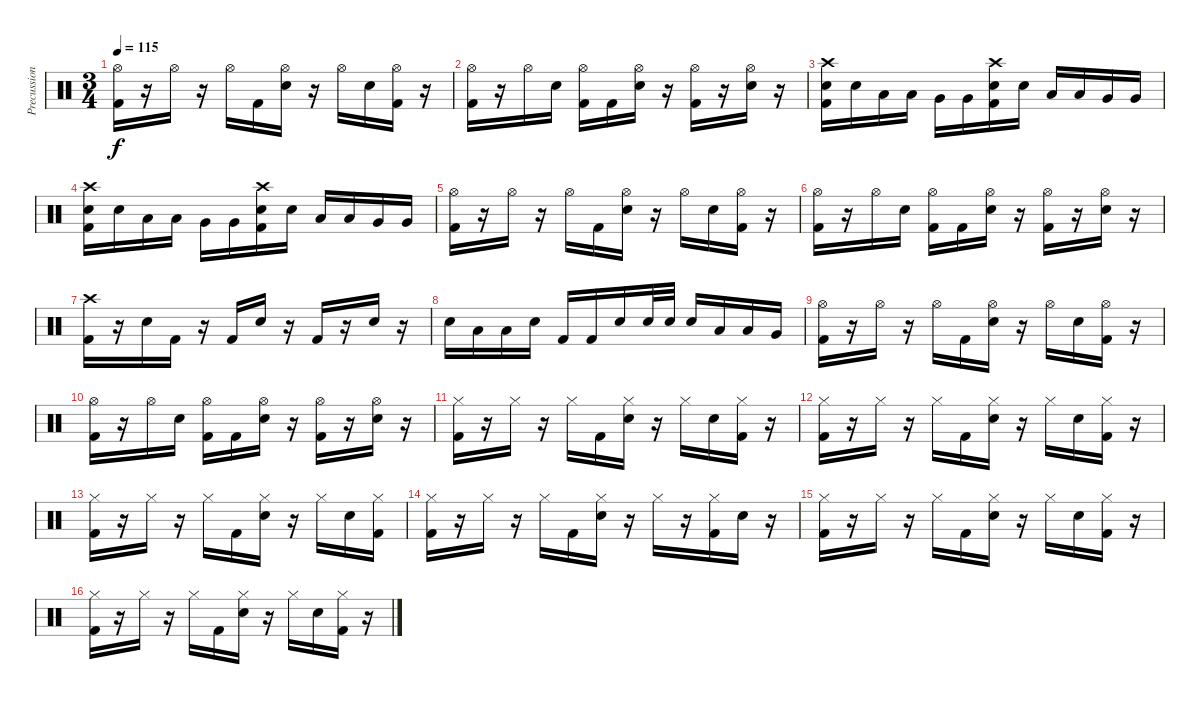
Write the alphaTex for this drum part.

\track ("Precussion" "Precussion") {instrument percussion}
\staff {score}
\articulation defaults
\ts (3 4)
\tempo 115
\clef neutral
\ks c
("Hi-Hat (open)" "Kick (hit) 2").16{dy f} r.16 "Hi-Hat (open)".16 r.16 "Hi-Hat (open)".16 "Kick (hit) 2".16 ("Hi-Hat (open)" "Snare (hit) 2").16 r.16 "Hi-Hat (open)".16 "Snare (hit) 2".16 ("Hi-Hat (open)" "Kick (hit) 2").16 r.16 |
("Hi-Hat (open)" "Kick (hit) 2").16 r.16 "Hi-Hat (open)".16 "Snare (hit) 2".16 ("Hi-Hat (open)" "Kick (hit) 2").16 "Kick (hit) 2".16 ("Hi-Hat (open)" "Snare (hit) 2").16 r.16 ("Hi-Hat (open)" "Kick (hit) 2").16 r.16 ("Hi-Hat (open)" "Snare (hit) 2").16 r.16 |
("Crash high (hit)" "Snare (hit) 2" "Kick (hit) 2").16 "Snare (hit) 2".16 "Low Tom (hit)".16 "Low Tom (hit)".16 "Very Low Tom (hit)".16 "Very Low Tom (hit)".16 ("Crash high (hit)" "Snare (hit) 2" "Kick (hit) 2").16 "Snare (hit) 2".16 "Low Tom (hit)".16 "Low Tom (hit)".16 "Very Low Tom (hit)".16 "Very Low Tom (hit)".16 |
("Crash high (hit)" "Snare (hit) 2" "Kick (hit) 2").16 "Snare (hit) 2".16 "Low Tom (hit)".16 "Low Tom (hit)".16 "Very Low Tom (hit)".16 "Very Low Tom (hit)".16 ("Crash high (hit)" "Snare (hit) 2" "Kick (hit) 2").16 "Snare (hit) 2".16 "Low Tom (hit)".16 "Low Tom (hit)".16 "Very Low Tom (hit)".16 "Very Low Tom (hit)".16 |
("Hi-Hat (open)" "Kick (hit) 2").16 r.16 "Hi-Hat (open)".16 r.16 "Hi-Hat (open)".16 "Kick (hit) 2".16 ("Hi-Hat (open)" "Snare (hit) 2").16 r.16 "Hi-Hat (open)".16 "Snare (hit) 2".16 ("Hi-Hat (open)" "Kick (hit) 2").16 r.16 |
("Hi-Hat (open)" "Kick (hit) 2").16 r.16 "Hi-Hat (open)".16 "Snare (hit) 2".16 ("Hi-Hat (open)" "Kick (hit) 2").16 "Kick (hit) 2".16 ("Hi-Hat (open)" "Snare (hit) 2").16 r.16 ("Hi-Hat (open)" "Kick (hit) 2").16 r.16 ("Hi-Hat (open)" "Snare (hit) 2").16 r.16 |
("Crash high (hit)" "Kick (hit) 2").16 r.16 "Snare (hit) 2".16 "Kick (hit) 2".16 r.16 "Kick (hit) 2".16 "Snare (hit) 2".16 r.16 "Kick (hit) 2".16 r.16 "Snare (hit) 2".16 r.16 |
"Snare (hit) 2".16 "Low Tom (hit)".16 "Low Tom (hit)".16 "Snare (hit) 2".16 "Kick (hit) 2".16 "Kick (hit) 2".16 "Snare (hit) 2".16 "Snare (hit) 2".32 "Snare (hit) 2".32 "Snare (hit) 2".16 "Low Tom (hit)".16 "Low Tom (hit)".16 "Very Low Tom (hit)".16 |
("Hi-Hat (open)" "Kick (hit) 2").16 r.16 "Hi-Hat (open)".16 r.16 "Hi-Hat (open)".16 "Kick (hit) 2".16 ("Hi-Hat (open)" "Snare (hit) 2").16 r.16 "Hi-Hat (open)".16 "Snare (hit) 2".16 ("Hi-Hat (open)" "Kick (hit) 2").16 r.16 |
("Hi-Hat (open)" "Kick (hit) 2").16 r.16 "Hi-Hat (open)".16 "Snare (hit) 2".16 ("Hi-Hat (open)" "Kick (hit) 2").16 "Kick (hit) 2".16 ("Hi-Hat (open)" "Snare (hit) 2").16 r.16 ("Hi-Hat (open)" "Kick (hit) 2").16 r.16 ("Hi-Hat (open)" "Snare (hit) 2").16 r.16 |
("Hi-Hat (closed)" "Kick (hit) 2").16 r.16 "Hi-Hat (closed)".16 r.16 "Hi-Hat (closed)".16 "Kick (hit) 2".16 ("Hi-Hat (closed)" "Snare (hit) 2").16 r.16 "Hi-Hat (closed)".16 "Snare (hit) 2".16 ("Hi-Hat (closed)" "Kick (hit) 2").16 r.16 |
("Hi-Hat (closed)" "Kick (hit) 2").16 r.16 "Hi-Hat (closed)".16 r.16 "Hi-Hat (closed)".16 "Kick (hit) 2".16 ("Hi-Hat (closed)" "Snare (hit) 2").16 r.16 "Hi-Hat (closed)".16 "Snare (hit) 2".16 ("Hi-Hat (closed)" "Kick (hit) 2").16 r.16 |
("Hi-Hat (closed)" "Kick (hit) 2").16 r.16 "Hi-Hat (closed)".16 r.16 "Hi-Hat (closed)".16 "Kick (hit) 2".16 ("Hi-Hat (closed)" "Snare (hit) 2").16 r.16 "Hi-Hat (closed)".16 "Snare (hit) 2".16 ("Hi-Hat (closed)" "Kick (hit) 2").16 |
("Hi-Hat (closed)" "Kick (hit) 2").16 r.16 "Hi-Hat (closed)".16 r.16 "Hi-Hat (closed)".16 "Kick (hit) 2".16 ("Hi-Hat (closed)" "Snare (hit) 2").16 r.16 "Hi-Hat (closed)".16 r.16 ("Hi-Hat (closed)" "Kick (hit) 2").16 "Snare (hit) 2".16 r.16 |
("Hi-Hat (closed)" "Kick (hit) 2").16 r.16 "Hi-Hat (closed)".16 r.16 "Hi-Hat (closed)".16 "Kick (hit) 2".16 ("Hi-Hat (closed)" "Snare (hit) 2").16 r.16 "Hi-Hat (closed)".16 "Snare (hit) 2".16 ("Hi-Hat (closed)" "Kick (hit) 2").16 r.16 |
("Hi-Hat (closed)" "Kick (hit) 2").16 r.16 "Hi-Hat (closed)".16 r.16 "Hi-Hat (closed)".16 "Kick (hit) 2".16 ("Hi-Hat (closed)" "Snare (hit) 2").16 r.16 "Hi-Hat (closed)".16 "Snare (hit) 2".16 ("Hi-Hat (closed)" "Kick (hit) 2").16 r.16
